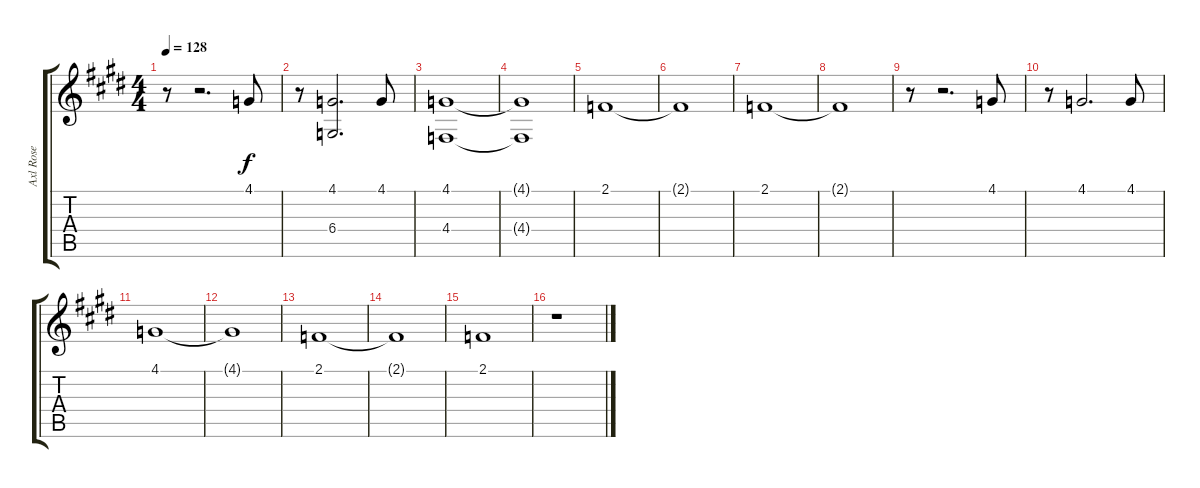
\track ("Axl Rose" "Axl Rose") {instrument acousticgrandpiano}
\staff {score tabs}
\tuning (Eb4 Bb3 Gb3 Db3 Ab2 Eb2) {hide}
\ts (4 4)
\tempo 128
\clef g2
\ks e
r.8{dy f instrument acousticgrandpiano} r.2{d} 4.1.8 |
\ks c#minor
r.8 (4.1 6.4).2{d} 4.1.8 |
(4.1 4.4).1 |
(4.1{t} 4.4{t}).1 |
\ks e
2.1.1 |
\ks c#minor
2.1{t}.1 |
2.1.1 |
2.1{t}.1 |
\ks e
r.8 r.2{d} 4.1.8 |
\ks c#minor
r.8 4.1.2{d} 4.1.8 |
4.1.1 |
4.1{t}.1 |
\ks e
2.1.1 |
\ks c#minor
2.1{t}.1 |
2.1.1 |
r.1
